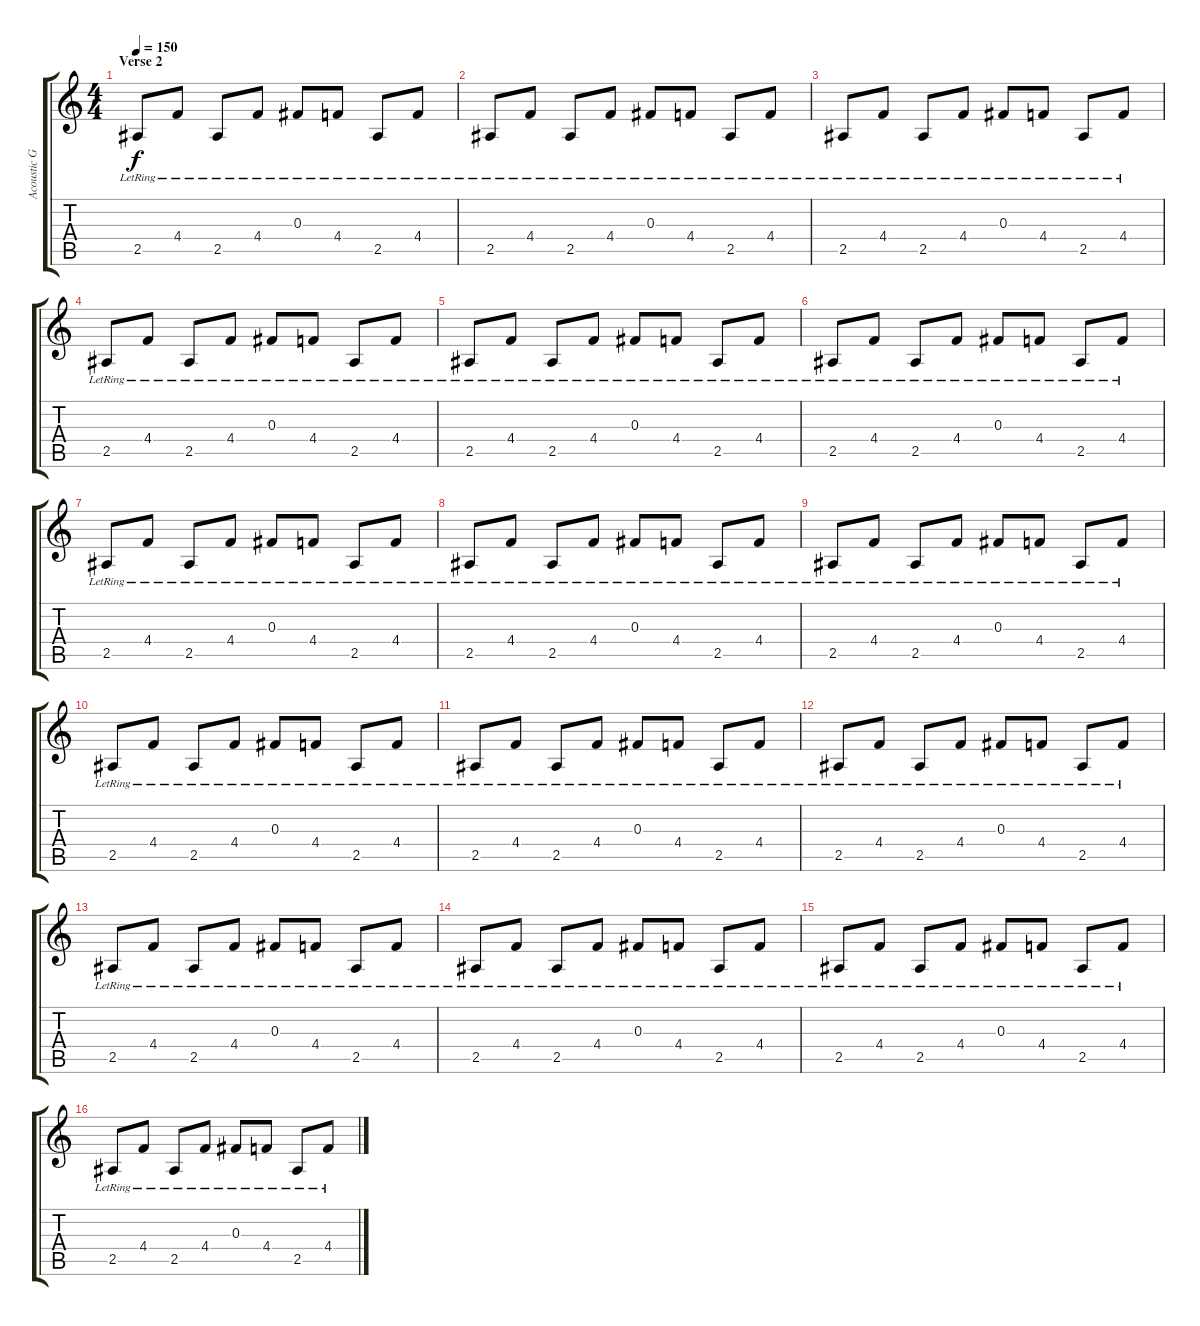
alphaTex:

\track ("Acoustic Guitar" "Acoustic G") {instrument acousticguitarsteel}
\staff {score tabs}
\tuning (Eb4 Bb3 Gb3 Db3 Ab2 Eb2) {hide}
\ts (4 4)
\section ("" "Verse 2")
\tempo 150
\clef g2
\ks c
2.5{lr}.8{dy f} 4.4{lr}.8 2.5{lr}.8 4.4{lr}.8 0.3{lr}.8 4.4{lr}.8 2.5{lr}.8 4.4{lr}.8 |
2.5{lr}.8 4.4{lr}.8 2.5{lr}.8 4.4{lr}.8 0.3{lr}.8 4.4{lr}.8 2.5{lr}.8 4.4{lr}.8 |
2.5{lr}.8 4.4{lr}.8 2.5{lr}.8 4.4{lr}.8 0.3{lr}.8 4.4{lr}.8 2.5{lr}.8 4.4{lr}.8 |
2.5{lr}.8 4.4{lr}.8 2.5{lr}.8 4.4{lr}.8 0.3{lr}.8 4.4{lr}.8 2.5{lr}.8 4.4{lr}.8 |
2.5{lr}.8 4.4{lr}.8 2.5{lr}.8 4.4{lr}.8 0.3{lr}.8 4.4{lr}.8 2.5{lr}.8 4.4{lr}.8 |
2.5{lr}.8 4.4{lr}.8 2.5{lr}.8 4.4{lr}.8 0.3{lr}.8 4.4{lr}.8 2.5{lr}.8 4.4{lr}.8 |
2.5{lr}.8 4.4{lr}.8 2.5{lr}.8 4.4{lr}.8 0.3{lr}.8 4.4{lr}.8 2.5{lr}.8 4.4{lr}.8 |
2.5{lr}.8 4.4{lr}.8 2.5{lr}.8 4.4{lr}.8 0.3{lr}.8 4.4{lr}.8 2.5{lr}.8 4.4{lr}.8 |
2.5{lr}.8 4.4{lr}.8 2.5{lr}.8 4.4{lr}.8 0.3{lr}.8 4.4{lr}.8 2.5{lr}.8 4.4{lr}.8 |
2.5{lr}.8 4.4{lr}.8 2.5{lr}.8 4.4{lr}.8 0.3{lr}.8 4.4{lr}.8 2.5{lr}.8 4.4{lr}.8 |
2.5{lr}.8 4.4{lr}.8 2.5{lr}.8 4.4{lr}.8 0.3{lr}.8 4.4{lr}.8 2.5{lr}.8 4.4{lr}.8 |
2.5{lr}.8 4.4{lr}.8 2.5{lr}.8 4.4{lr}.8 0.3{lr}.8 4.4{lr}.8 2.5{lr}.8 4.4{lr}.8 |
2.5{lr}.8 4.4{lr}.8 2.5{lr}.8 4.4{lr}.8 0.3{lr}.8 4.4{lr}.8 2.5{lr}.8 4.4{lr}.8 |
2.5{lr}.8 4.4{lr}.8 2.5{lr}.8 4.4{lr}.8 0.3{lr}.8 4.4{lr}.8 2.5{lr}.8 4.4{lr}.8 |
2.5{lr}.8 4.4{lr}.8 2.5{lr}.8 4.4{lr}.8 0.3{lr}.8 4.4{lr}.8 2.5{lr}.8 4.4{lr}.8 |
2.5{lr}.8 4.4{lr}.8 2.5{lr}.8 4.4{lr}.8 0.3{lr}.8 4.4{lr}.8 2.5{lr}.8 4.4{lr}.8
